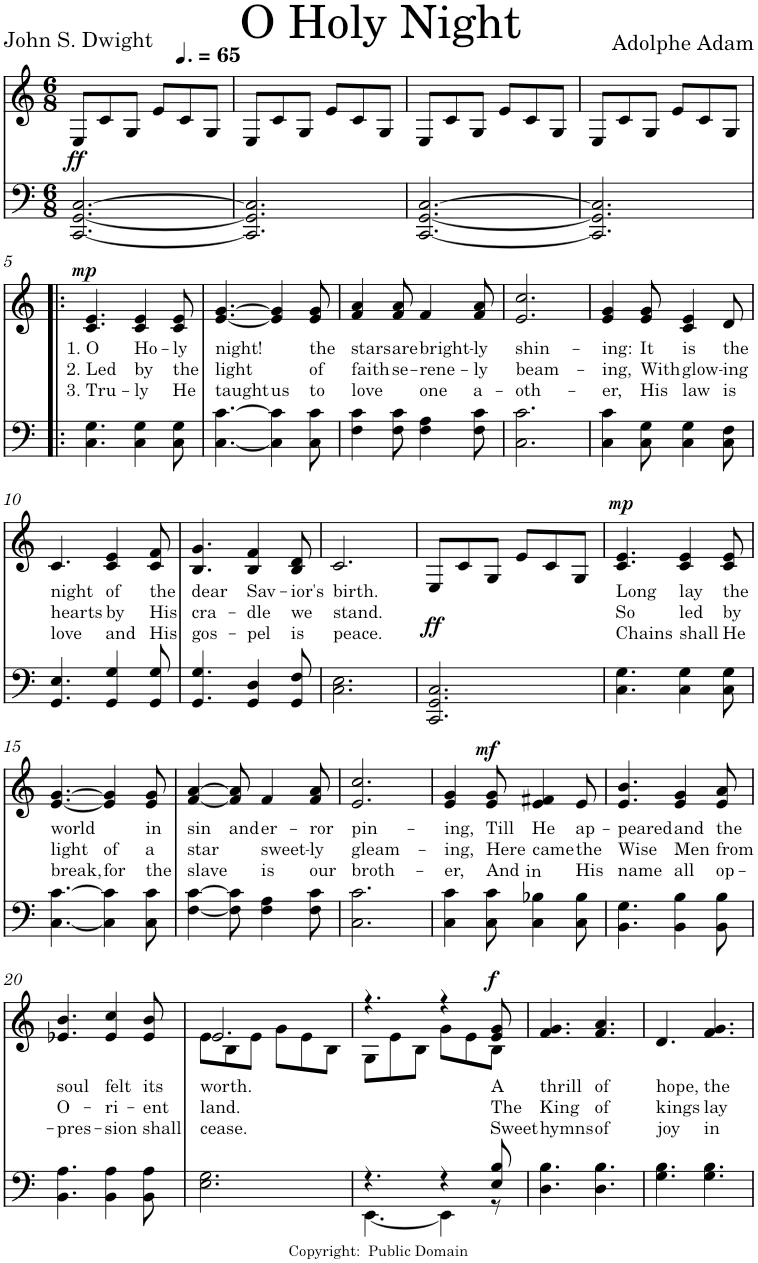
**kern	**kern	**text	**text	**text	**dynam
*part1	*part1	*part1	*part1	*part1	*part1
*staff2	*staff1	*staff1	*staff1	*staff1	*staff1/2
*I"Piano	*	*	*	*	*
*I'Pno.	*	*	*	*	*
*clefF4	*clefG2	*	*	*	*
*Trd7c12	*Trd7c12	*	*	*	*
*k[]	*k[]	*	*	*	*
*M6/8	*M6/8	*	*	*	*
*MM98	*MM98	*	*	*	*
=1	=1	=1	=1	=1	=1
!	!	!	!	!	!LO:DY:b
[2.CC/ [2.GG/ [2.C/	8E/L	.	.	.	ff
.	8c/	.	.	.	.
.	8G/J	.	.	.	.
.	8e/L	.	.	.	.
.	8c/	.	.	.	.
.	8G/J	.	.	.	.
=2	=2	=2	=2	=2	=2
2.CC/] 2.GG/] 2.C/]	8E/L	.	.	.	.
.	8c/	.	.	.	.
.	8G/J	.	.	.	.
.	8e/L	.	.	.	.
.	8c/	.	.	.	.
.	8G/J	.	.	.	.
=3	=3	=3	=3	=3	=3
[2.CC/ [2.GG/ [2.C/	8E/L	.	.	.	.
.	8c/	.	.	.	.
.	8G/J	.	.	.	.
.	8e/L	.	.	.	.
.	8c/	.	.	.	.
.	8G/J	.	.	.	.
=4	=4	=4	=4	=4	=4
2.CC/] 2.GG/] 2.C/]	8E/L	.	.	.	.
.	8c/	.	.	.	.
.	8G/J	.	.	.	.
.	8e/L	.	.	.	.
.	8c/	.	.	.	.
.	8G/J	.	.	.	.
!!LO:LB:g=z
=5!|:	=5!|:	=5!|:	=5!|:	=5!|:	=5!|:
!	!	!LO:LY:b	!LO:LY:b	!LO:LY:b	!LO:DY:a
4.C\ 4.G\	4.c/ 4.e/	1. O	2. Led	3. Tru-	mp
!	!	!LO:LY:b	!LO:LY:b	!LO:LY:b	!
4C\ 4G\	4c/ 4e/	Ho-	by	-ly	.
!	!	!LO:LY:b	!LO:LY:b	!LO:LY:b	!
8C\ 8G\	8c/ 8e/	-ly	the	He	.
=6	=6	=6	=6	=6	=6
!	!	!LO:LY:b	!LO:LY:b	!LO:LY:b	!
[4.C\ [4.c\	[4.e/ [4.g/	night!	light	taught	.
!	!	!	!	!LO:LY:b	!
4C\] 4c\]	4e/] 4g/]	.	.	us	.
!	!	!LO:LY:b	!LO:LY:b	!LO:LY:b	!
8C\ 8c\	8e/ 8g/	the	of	to	.
=7	=7	=7	=7	=7	=7
!	!	!LO:LY:b	!LO:LY:b	!LO:LY:b	!
4F\ 4c\	4f/ 4a/	stars	faith	love	.
!	!	!LO:LY:b	!LO:LY:b	!	!
8F\ 8c\	8f/ 8a/	are	se-	.	.
!	!	!LO:LY:b	!LO:LY:b	!LO:LY:b	!
4F\ 4A\	4f/	bright-	-rene-	one	.
!	!	!LO:LY:b	!LO:LY:b	!LO:LY:b	!
8F\ 8c\	8f/ 8a/	-ly	-ly	a-	.
=8	=8	=8	=8	=8	=8
!	!	!LO:LY:b	!LO:LY:b	!LO:LY:b	!
2.C\ 2.c\	2.e/ 2.cc/	shin-	beam-	-oth-	.
=9	=9	=9	=9	=9	=9
!	!	!LO:LY:b	!LO:LY:b	!LO:LY:b	!
4C\ 4c\	4e/ 4g/	-ing:	-ing,	-er,	.
!	!	!LO:LY:b	!LO:LY:b	!LO:LY:b	!
8C\ 8G\	8e/ 8g/	It	With	His	.
!	!	!LO:LY:b	!LO:LY:b	!LO:LY:b	!
4C\ 4G\	4c/ 4e/	is	glow-	law	.
!	!	!LO:LY:b	!LO:LY:b	!LO:LY:b	!
8C\ 8F\	8d/	the	-ing	is	.
!!LO:LB:g=z
=10	=10	=10	=10	=10	=10
!	!	!LO:LY:b	!LO:LY:b	!LO:LY:b	!
4.GG/ 4.E/	4.c/	night	hearts	love	.
!	!	!LO:LY:b	!LO:LY:b	!LO:LY:b	!
4GG/ 4G/	4c/ 4e/	of	by	and	.
!	!	!LO:LY:b	!LO:LY:b	!LO:LY:b	!
8GG/ 8G/	8c/ 8f/	the	His	His	.
=11	=11	=11	=11	=11	=11
!	!	!LO:LY:b	!LO:LY:b	!LO:LY:b	!
4.GG/ 4.G/	4.B/ 4.g/	dear	cra-	gos-	.
!	!	!LO:LY:b	!LO:LY:b	!LO:LY:b	!
4GG/ 4D/	4B/ 4f/	Sav-	-dle	-pel	.
!	!	!LO:LY:b	!LO:LY:b	!LO:LY:b	!
8GG/ 8F/	8B/ 8d/	-ior's	we	is	.
=12	=12	=12	=12	=12	=12
!	!	!LO:LY:b	!LO:LY:b	!LO:LY:b	!
2.C\ 2.E\	2.c/	birth.	stand.	peace.	.
=13	=13	=13	=13	=13	=13
!	!	!	!	!	!LO:DY:b
2.CC/ 2.GG/ 2.C/	8E/L	.	.	.	ff
.	8c/	.	.	.	.
.	8G/J	.	.	.	.
.	8e/L	.	.	.	.
.	8c/	.	.	.	.
.	8G/J	.	.	.	.
=14	=14	=14	=14	=14	=14
!	!	!LO:LY:b	!LO:LY:b	!LO:LY:b	!LO:DY:a
4.C\ 4.G\	4.c/ 4.e/	Long	So	Chains	mp
!	!	!LO:LY:b	!LO:LY:b	!LO:LY:b	!
4C\ 4G\	4c/ 4e/	lay	led	shall	.
!	!	!LO:LY:b	!LO:LY:b	!LO:LY:b	!
8C\ 8G\	8c/ 8e/	the	by	He	.
!!LO:LB:g=z
=15	=15	=15	=15	=15	=15
!	!	!LO:LY:b	!LO:LY:b	!LO:LY:b	!
[4.C\ [4.c\	[4.e/ [4.g/	world	light	break,	.
!	!	!	!LO:LY:b	!LO:LY:b	!
4C\] 4c\]	4e/] 4g/]	.	of	for	.
!	!	!LO:LY:b	!LO:LY:b	!LO:LY:b	!
8C\ 8c\	8e/ 8g/	in	a	the	.
=16	=16	=16	=16	=16	=16
!	!	!LO:LY:b	!LO:LY:b	!LO:LY:b	!
[4F\ [4c\	[4f/ [4a/	sin	star	slave	.
!	!	!LO:LY:b	!	!	!
8F\] 8c\]	8f/] 8a/]	and	.	.	.
!	!	!LO:LY:b	!LO:LY:b	!LO:LY:b	!
4F\ 4A\	4f/	er-	sweet-	is	.
!	!	!LO:LY:b	!LO:LY:b	!LO:LY:b	!
8F\ 8c\	8f/ 8a/	-ror	-ly	our	.
=17	=17	=17	=17	=17	=17
!	!	!LO:LY:b	!LO:LY:b	!LO:LY:b	!
2.C\ 2.c\	2.e/ 2.cc/	pin-	gleam-	broth-	.
=18	=18	=18	=18	=18	=18
!	!	!LO:LY:b	!LO:LY:b	!LO:LY:b	!
4C\ 4c\	4e/ 4g/	-ing,	-ing,	-er,	.
!	!	!LO:LY:b	!LO:LY:b	!LO:LY:b	!LO:DY:a
8C\ 8c\	8e/ 8g/	Till	Here	And	mf
!	!	!LO:LY:b	!LO:LY:b	!LO:LY:b	!
4C\ 4B-X\	4e/ 4f#X/	He	came	in	.
!	!	!LO:LY:b	!LO:LY:b	!LO:LY:b	!
8C\ 8B-\	8e/	ap-	the	His	.
=19	=19	=19	=19	=19	=19
!	!	!LO:LY:b	!LO:LY:b	!LO:LY:b	!
4.BB\ 4.G\	4.e/ 4.b/	-peared	Wise	name	.
!	!	!LO:LY:b	!LO:LY:b	!LO:LY:b	!
4BB\ 4B\	4e/ 4g/	and	Men	all	.
!	!	!LO:LY:b	!LO:LY:b	!LO:LY:b	!
8BB\ 8B\	8e/ 8a/	the	from	op-	.
!!LO:LB:g=z
=20	=20	=20	=20	=20	=20
!	!	!LO:LY:b	!LO:LY:b	!LO:LY:b	!
4.BB\ 4.A\	4.e-X/ 4.b/	soul	O-	-pres-	.
!	!	!LO:LY:b	!LO:LY:b	!LO:LY:b	!
4BB\ 4A\	4e-/ 4cc/	felt	-ri-	-sion	.
!	!	!LO:LY:b	!LO:LY:b	!LO:LY:b	!
8BB\ 8A\	8e-/ 8b/	its	-ent	shall	.
=21	=21	=21	=21	=21	=21
!	!	!LO:LY:b	!LO:LY:b	!LO:LY:b	!
*	*^	*	*	*	*
2.E\ 2.G\	2.e/	8e\L	worth.	land.	cease.	.
.	.	8B\	.	.	.	.
.	.	8e\J	.	.	.	.
.	.	8g\L	.	.	.	.
.	.	8e\	.	.	.	.
.	.	8B\J	.	.	.	.
=22	=22	=22	=22	=22	=22	=22
*^	*	*	*	*	*	*
4.r	[4.EE\	4.r	8G\L	.	.	.	.
.	.	.	8e\	.	.	.	.
.	.	.	8B\J	.	.	.	.
4r	4EE\]	4r	8g\L	.	.	.	.
.	.	.	8e\	.	.	.	.
!	!	!	!	!LO:LY:b	!LO:LY:b	!LO:LY:b	!LO:DY:a
8E/ 8B/	8r	8e/ 8g/	8B\J	A	The	Sweet	f
=23	=23	=23	=23	=23	=23	=23	=23
!	!	!	!	!LO:LY:b	!LO:LY:b	!LO:LY:b	!
*v	*v	*	*	*	*	*	*
*	*v	*v	*	*	*	*
4.D\ 4.B\	4.f/ 4.g/	thrill	King	hymns	.
!	!	!LO:LY:b	!LO:LY:b	!LO:LY:b	!
4.D\ 4.B\	4.f/ 4.a/	of	of	of	.
=24	=24	=24	=24	=24	=24
!	!	!LO:LY:b	!LO:LY:b	!LO:LY:b	!
4.G\ 4.B\	4.d/	hope,	kings	joy	.
!	!	!LO:LY:b	!LO:LY:b	!LO:LY:b	!
4.G\ 4.B\	4.f/ 4.g/	the	lay	in	.
=	=	=	=	=	=
*-	*-	*-	*-	*-	*-
